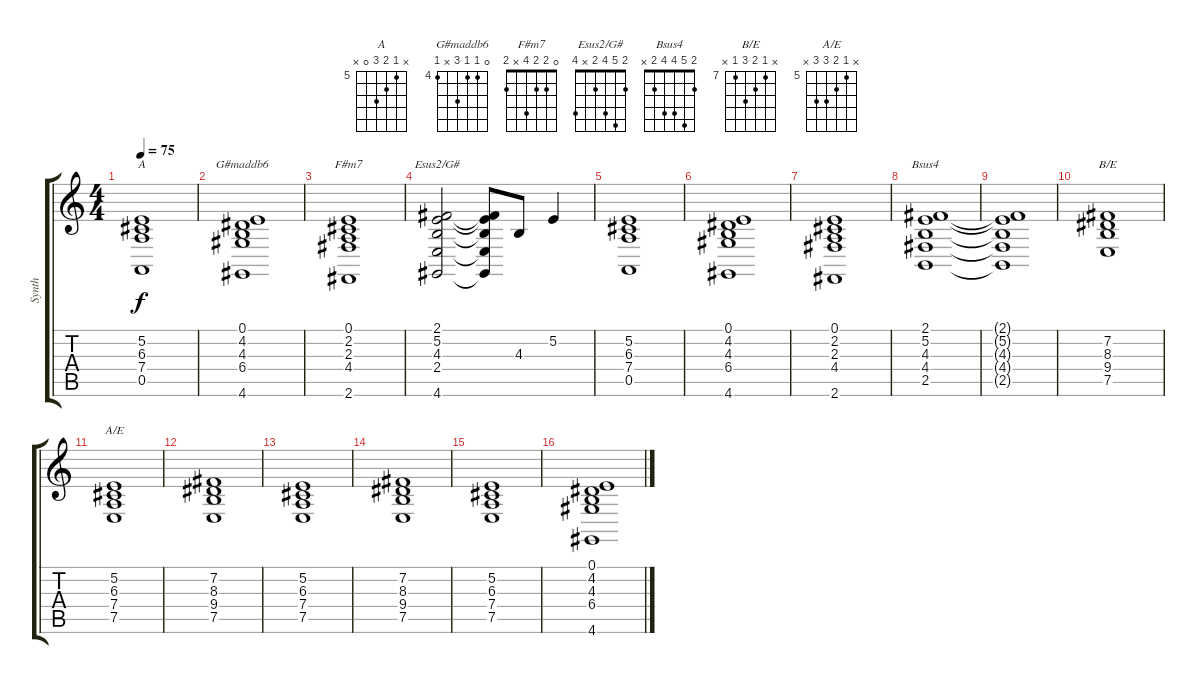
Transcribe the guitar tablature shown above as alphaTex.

\track ("Synth" "Synth") {instrument stringensemble2}
\staff {score tabs}
\tuning (E4 B3 G3 D3 A2 E2) {hide}
\chord ("A" x 5 6 7 0 x) {firstfret 5}
\chord ("G#maddb6" 0 4 4 6 x 4) {firstfret 4}
\chord ("F#m7" 0 2 2 4 x 2)
\chord ("Esus2/G#" 2 5 4 2 x 4)
\chord ("Bsus4" 2 5 4 4 2 x)
\chord ("B/E" x 7 8 9 7 x) {firstfret 7}
\chord ("A/E" x 5 6 7 7 x) {firstfret 5}
\ts (4 4)
\tempo 75
\clef g2
\ks c
(5.2 6.3 7.4 0.5).1{ch "A" dy f} |
(0.1 4.2 4.3 6.4 4.6).1{ch "G#maddb6"} |
(0.1 2.2 2.3 4.4 2.6).1{ch "F#m7"} |
(2.1 5.2 4.3 2.4 4.6).2{ch "Esus2/G#"} (2.1{t} 5.2{t} 4.3{t} 2.4{t} 4.6{t}).8 4.3.8 5.2.4 |
(5.2 6.3 7.4 0.5).1 |
(0.1 4.2 4.3 6.4 4.6).1 |
(0.1 2.2 2.3 4.4 2.6).1 |
(2.1 5.2 4.3 4.4 2.5).1{ch "Bsus4"} |
(2.1{t} 5.2{t} 4.3{t} 4.4{t} 2.5{t}).1 |
(7.2 8.3 9.4 7.5).1{ch "B/E"} |
(5.2 6.3 7.4 7.5).1{ch "A/E"} |
(7.2 8.3 9.4 7.5).1 |
(5.2 6.3 7.4 7.5).1 |
(7.2 8.3 9.4 7.5).1 |
(5.2 6.3 7.4 7.5).1 |
(0.1 4.2 4.3 6.4 4.6).1
